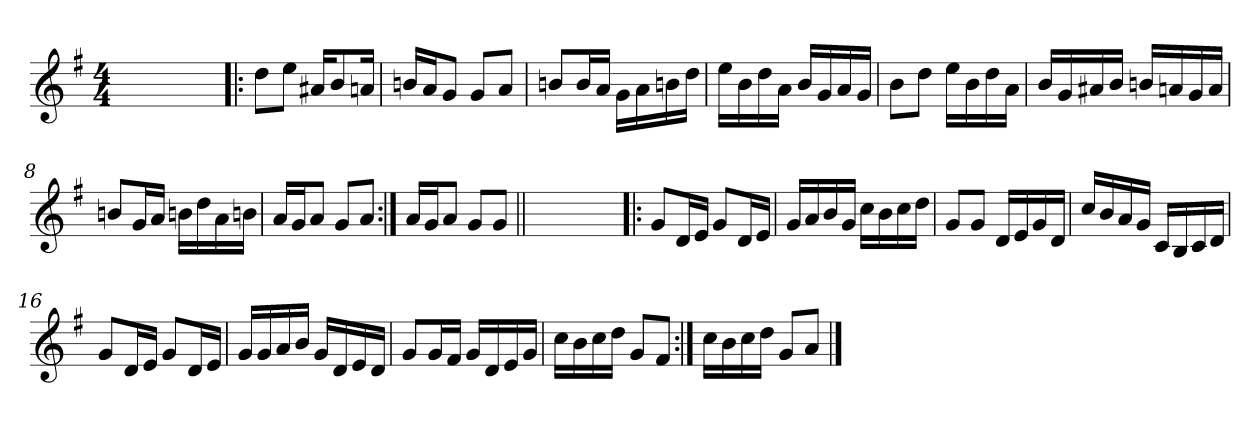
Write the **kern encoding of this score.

**kern
*part1
*staff1
*clefG2
*k[f#]
*G:
*M4/4
=1
1ryy
=2!|:
8dd\L
8ee\J
16a#X/KL
8b/
16an/Jk
=3
16bn/LL
16a/J
8g/J
8g/L
8a/J
=4
8bn/L
16b/L
16a/JJ
16g\LL
16a\
16bn\
16dd\JJ
=5
16ee\LL
16b\
16dd\
16a\JJ
16b/LL
16g/
16a/
16g/JJ
=6
8b\L
8dd\J
16ee\LL
16b\
16dd\
16a\JJ
=7
16b/LL
16g/
16a#X/
16b/JJ
16bn/LL
16an/
16g/
16a/JJ
!!LO:LB:g=z
=8
8bn/L
16g/L
16a/JJ
16bn\LL
16dd\
16a\
16bn\JJ
=9
16a/LL
16g/J
8a/J
8g/L
8a/J
=10:|!
16a/LL
16g/J
8a/J
8g/L
8g/J
=11||
1ryy
=12!|:
8g/L
16d/L
16e/JJ
8g/L
16d/L
16e/JJ
=13
16g/LL
16a/
16b/
16g/JJ
16cc\LL
16b\
16cc\
16dd\JJ
=14
8g/L
8g/J
16d/LL
16e/
16g/
16d/JJ
!!LO:LB:g=z
=15
16cc/LL
16b/
16a/
16g/JJ
16c/LL
16B/
16c/
16d/JJ
=16
8g/L
16d/L
16e/JJ
8g/L
16d/L
16e/JJ
=17
16g/LL
16g/
16a/
16b/JJ
16g/LL
16d/
16e/
16d/JJ
=18
8g/L
16g/L
16f#/JJ
16g/LL
16d/
16e/
16g/JJ
=19
16cc\LL
16b\
16cc\
16dd\JJ
8g/L
8f#/J
=20:|!
16cc\LL
16b\
16cc\
16dd\JJ
8g/L
8a/J
==
*-
